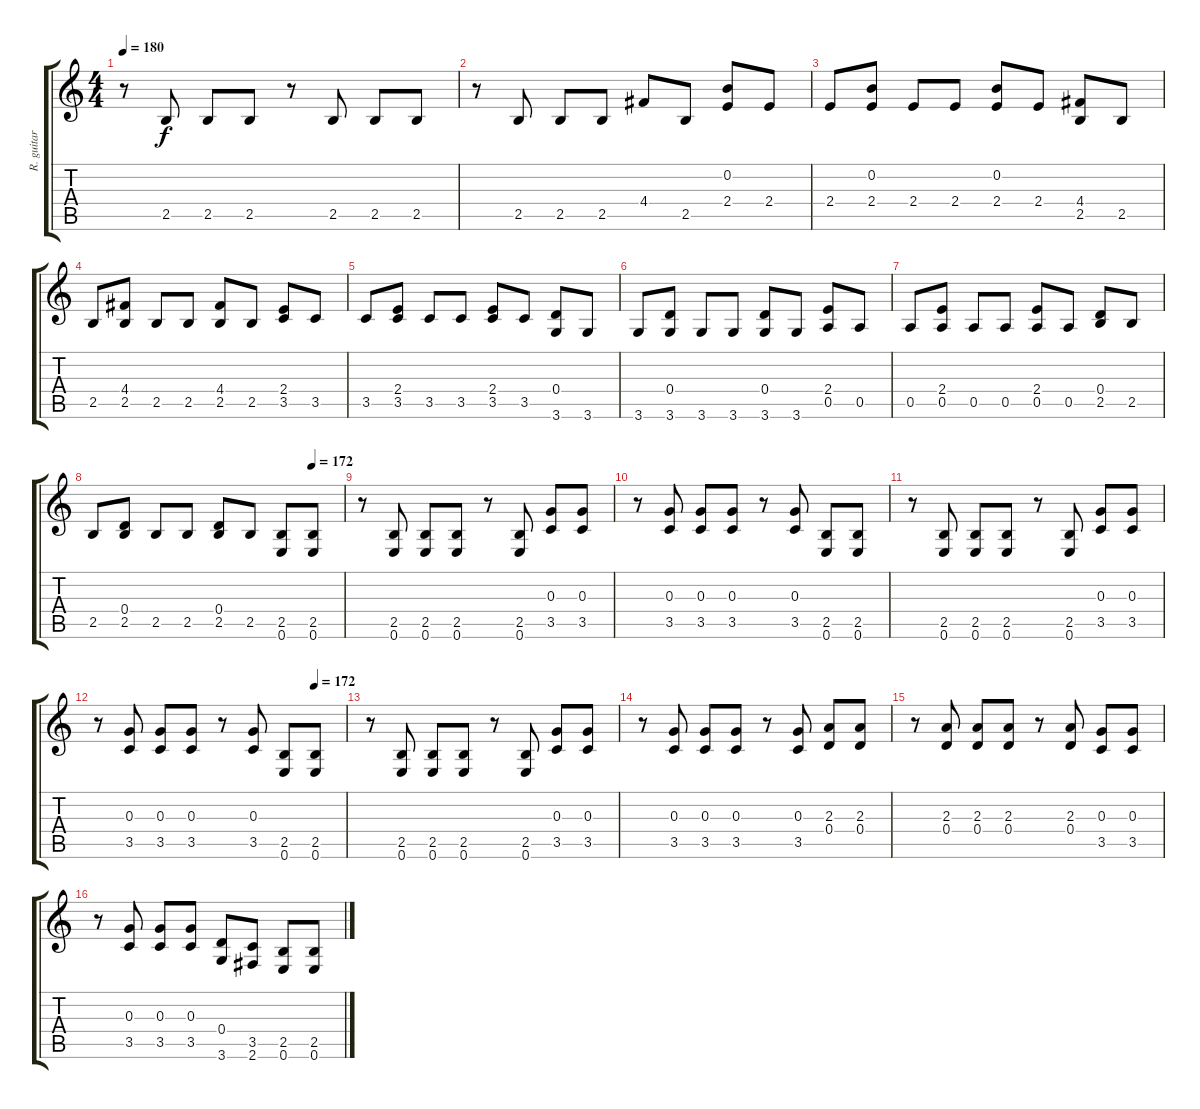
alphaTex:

\track ("R. guitar" "R. guitar") {instrument overdrivenguitar}
\staff {score tabs}
\tuning (E4 B3 G3 D3 A2 E2) {hide}
\ts (4 4)
\tempo 180
\clef g2
\ks c
r.8{dy f} 2.5.8 2.5.8 2.5.8 r.8 2.5.8 2.5.8 2.5.8 |
r.8 2.5.8 2.5.8 2.5.8 4.4.8 2.5.8 (0.2 2.4).8 2.4.8 |
2.4.8 (0.2 2.4).8 2.4.8 2.4.8 (0.2 2.4).8 2.4.8 (4.4 2.5).8 2.5.8 |
2.5.8 (4.4 2.5).8 2.5.8 2.5.8 (4.4 2.5).8 2.5.8 (2.4 3.5).8 3.5.8 |
3.5.8 (2.4 3.5).8 3.5.8 3.5.8 (2.4 3.5).8 3.5.8 (0.4 3.6).8 3.6.8 |
3.6.8 (0.4 3.6).8 3.6.8 3.6.8 (0.4 3.6).8 3.6.8 (2.4 0.5).8 0.5.8 |
0.5.8 (2.4 0.5).8 0.5.8 0.5.8 (2.4 0.5).8 0.5.8 (0.4 2.5).8 2.5.8 |
\tempo (172 0.875)
2.5.8 (0.4 2.5).8 2.5.8 2.5.8 (0.4 2.5).8 2.5.8 (2.5 0.6).8 (2.5 0.6).8 |
r.8 (2.5 0.6).8 (2.5 0.6).8 (2.5 0.6).8 r.8 (2.5 0.6).8 (0.3 3.5).8 (0.3 3.5).8 |
r.8 (0.3 3.5).8 (0.3 3.5).8 (0.3 3.5).8 r.8 (0.3 3.5).8 (2.5 0.6).8 (2.5 0.6).8 |
r.8 (2.5 0.6).8 (2.5 0.6).8 (2.5 0.6).8 r.8 (2.5 0.6).8 (0.3 3.5).8 (0.3 3.5).8 |
\tempo (172 0.875)
r.8 (0.3 3.5).8 (0.3 3.5).8 (0.3 3.5).8 r.8 (0.3 3.5).8 (2.5 0.6).8 (2.5 0.6).8 |
r.8 (2.5 0.6).8 (2.5 0.6).8 (2.5 0.6).8 r.8 (2.5 0.6).8 (0.3 3.5).8 (0.3 3.5).8 |
r.8 (0.3 3.5).8 (0.3 3.5).8 (0.3 3.5).8 r.8 (0.3 3.5).8 (2.3 0.4).8 (2.3 0.4).8 |
r.8 (2.3 0.4).8 (2.3 0.4).8 (2.3 0.4).8 r.8 (2.3 0.4).8 (0.3 3.5).8 (0.3 3.5).8 |
r.8 (0.3 3.5).8 (0.3 3.5).8 (0.3 3.5).8 (0.4 3.6).8 (3.5 2.6).8 (2.5 0.6).8 (2.5 0.6).8
